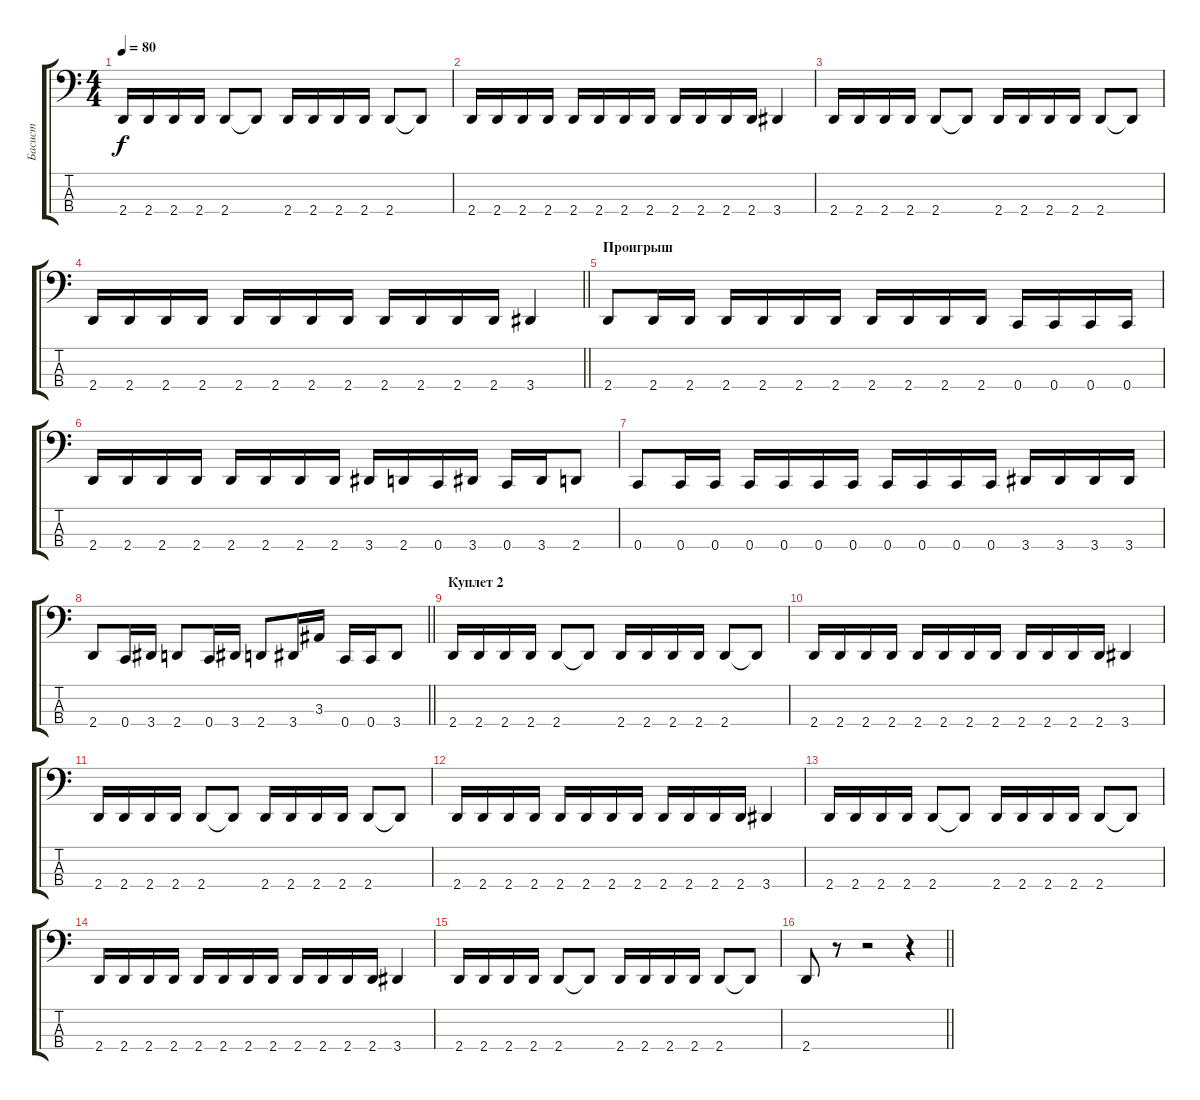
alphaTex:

\track ("Басист" "Басист") {instrument electricbassfinger}
\staff {score tabs}
\tuning (F2 C2 G1 C1) {hide}
\ts (4 4)
\tempo 80
\clef f4
\ks c
2.4.16{dy f} 2.4.16 2.4.16 2.4.16 2.4.8 2.4{t}.8 2.4.16 2.4.16 2.4.16 2.4.16 2.4.8 2.4{t}.8 |
2.4.16 2.4.16 2.4.16 2.4.16 2.4.16 2.4.16 2.4.16 2.4.16 2.4.16 2.4.16 2.4.16 2.4.16 3.4.4 |
2.4.16 2.4.16 2.4.16 2.4.16 2.4.8 2.4{t}.8 2.4.16 2.4.16 2.4.16 2.4.16 2.4.8 2.4{t}.8 |
\barLineRight lightlight
2.4.16 2.4.16 2.4.16 2.4.16 2.4.16 2.4.16 2.4.16 2.4.16 2.4.16 2.4.16 2.4.16 2.4.16 3.4.4 |
\section ("" "Проигрыш")
2.4.8 2.4.16 2.4.16 2.4.16 2.4.16 2.4.16 2.4.16 2.4.16 2.4.16 2.4.16 2.4.16 0.4.16 0.4.16 0.4.16 0.4.16 |
2.4.16 2.4.16 2.4.16 2.4.16 2.4.16 2.4.16 2.4.16 2.4.16 3.4.16 2.4.16 0.4.16 3.4.16 0.4.16 3.4.16 2.4.8 |
0.4.8 0.4.16 0.4.16 0.4.16 0.4.16 0.4.16 0.4.16 0.4.16 0.4.16 0.4.16 0.4.16 3.4.16 3.4.16 3.4.16 3.4.16 |
\barLineRight lightlight
2.4.8 0.4.16 3.4.16 2.4.8 0.4.16 3.4.16 2.4.8 3.4.16 3.3.16 0.4.16 0.4.16 3.4.8 |
\section ("" "Куплет 2")
2.4.16 2.4.16 2.4.16 2.4.16 2.4.8 2.4{t}.8 2.4.16 2.4.16 2.4.16 2.4.16 2.4.8 2.4{t}.8 |
2.4.16 2.4.16 2.4.16 2.4.16 2.4.16 2.4.16 2.4.16 2.4.16 2.4.16 2.4.16 2.4.16 2.4.16 3.4.4 |
2.4.16 2.4.16 2.4.16 2.4.16 2.4.8 2.4{t}.8 2.4.16 2.4.16 2.4.16 2.4.16 2.4.8 2.4{t}.8 |
2.4.16 2.4.16 2.4.16 2.4.16 2.4.16 2.4.16 2.4.16 2.4.16 2.4.16 2.4.16 2.4.16 2.4.16 3.4.4 |
2.4.16 2.4.16 2.4.16 2.4.16 2.4.8 2.4{t}.8 2.4.16 2.4.16 2.4.16 2.4.16 2.4.8 2.4{t}.8 |
2.4.16 2.4.16 2.4.16 2.4.16 2.4.16 2.4.16 2.4.16 2.4.16 2.4.16 2.4.16 2.4.16 2.4.16 3.4.4 |
2.4.16 2.4.16 2.4.16 2.4.16 2.4.8 2.4{t}.8 2.4.16 2.4.16 2.4.16 2.4.16 2.4.8 2.4{t}.8 |
\barLineRight lightlight
2.4.8 r.8 r.2 r.4
